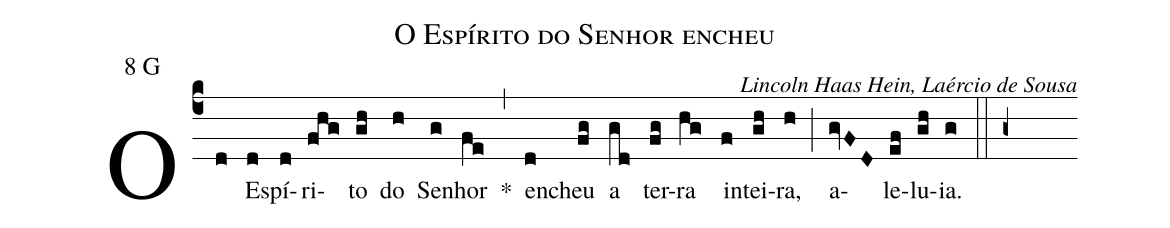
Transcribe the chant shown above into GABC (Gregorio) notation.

name: O Espírito do Senhor encheu;
mode: 8;
mode-differentia: G;
commentary: Lincoln Haas Hein, Laércio de Sousa;
%%
(c4)

O(d) Es(d)pí(d)ri(fhg)to(gh) do(h) Se(g)nhor(fe) *(,) en(d)cheu(fg) a(gd) ter(fg)ra(hg) in(f)tei(gh)ra,(h) (;) a(gvFD)le(ef)lu(gh)ia.(g) (::g+)
